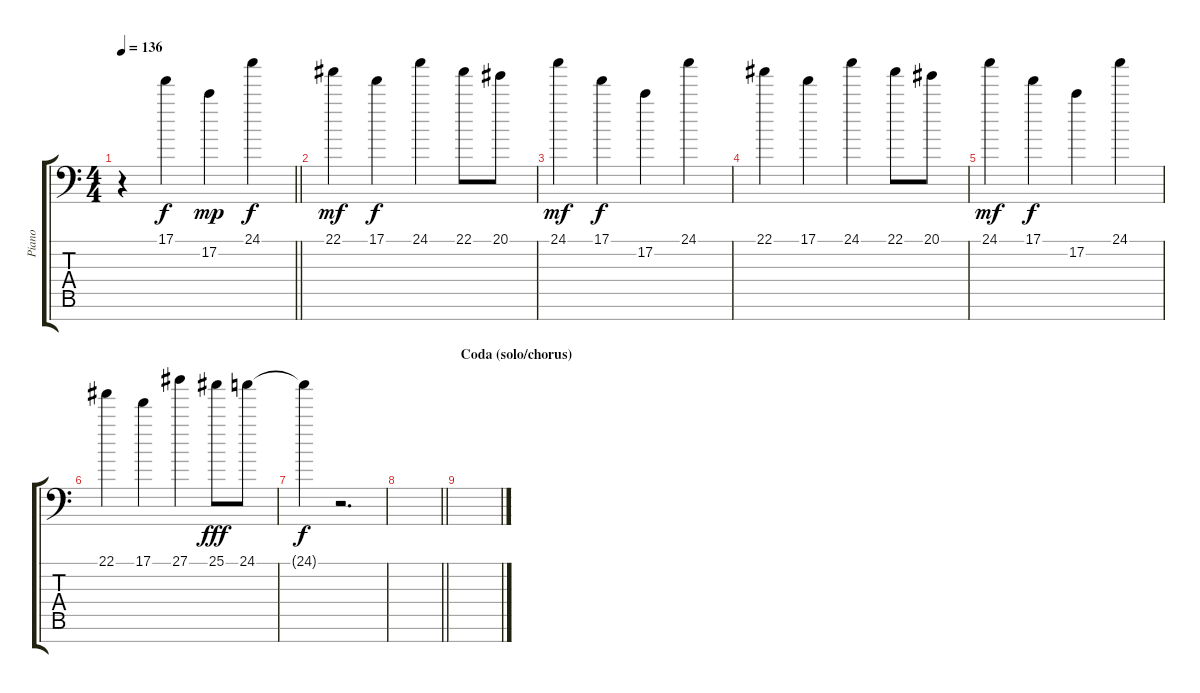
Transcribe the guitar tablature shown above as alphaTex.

\track ("Piano" "Piano") {instrument acousticguitarsteel}
\staff {score tabs}
\tuning (C4 G3 Eb3 Bb2 F2 C2 G1) {hide}
\ts (4 4)
\tempo 136
\clef f4
\barLineRight lightlight
\ks c
r.4{dy f} 17.1.4 17.2.4{dy mp} 24.1.4{dy f} |
22.1.4{dy mf} 17.1.4{dy f} 24.1.4 22.1.8 20.1.8 |
24.1.4{dy mf} 17.1.4{dy f} 17.2.4 24.1.4 |
22.1.4 17.1.4 24.1.4 22.1.8 20.1.8 |
24.1.4{dy mf} 17.1.4{dy f} 17.2.4 24.1.4 |
22.1.4 17.1.4 27.1.4 25.1.8{dy fff} 24.1.8 |
24.1{t}.4{dy f} r.2{d} |
\barLineRight lightlight
|
\section ("" "Coda (solo/chorus)")
